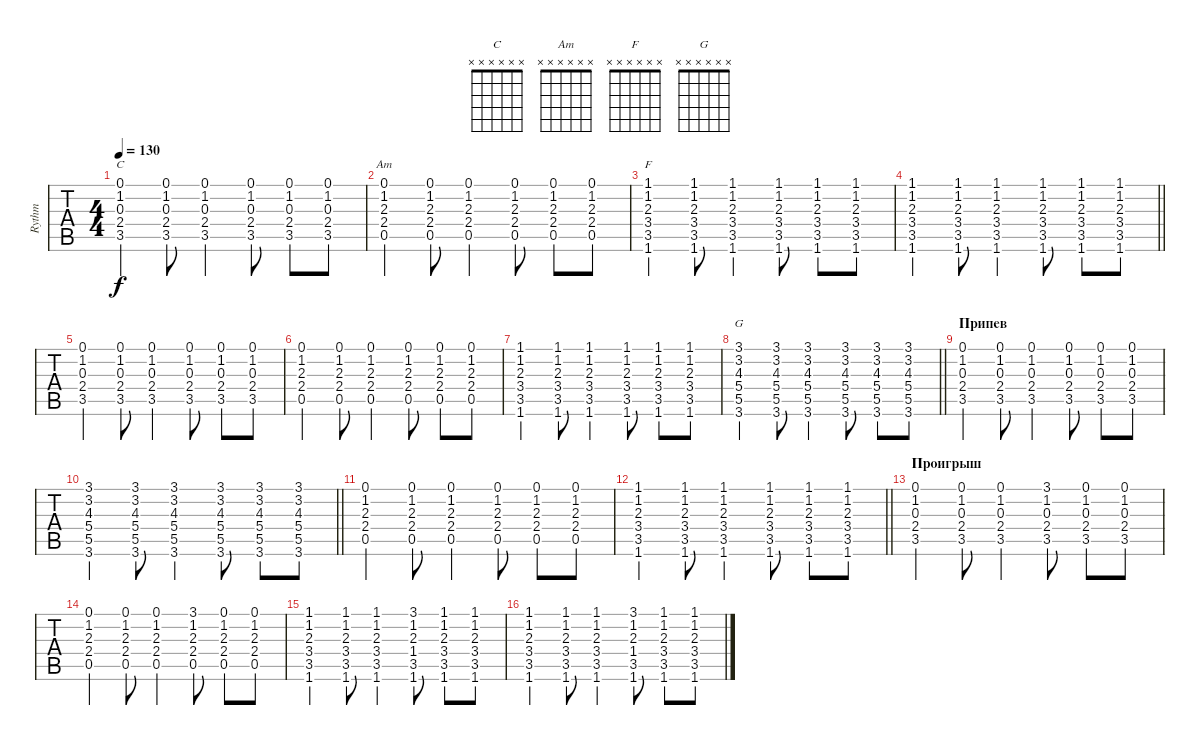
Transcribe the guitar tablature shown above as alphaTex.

\track ("Rythm" "Rythm") {instrument acousticguitarsteel}
\staff {tabs}
\tuning (E4 B3 G3 D3 A2 E2) {hide}
\chord ("C" x x x x x x)
\chord ("Am" x x x x x x)
\chord ("F" x x x x x x)
\chord ("G" x x x x x x)
\ts (4 4)
\tempo 130
\clef g2
\ks c
(0.1 1.2 0.3 2.4 3.5).4{ch "C" dy f} (0.1 1.2 0.3 2.4 3.5).8 (0.1 1.2 0.3 2.4 3.5).4 (0.1 1.2 0.3 2.4 3.5).8 (0.1 1.2 0.3 2.4 3.5).8 (0.1 1.2 0.3 2.4 3.5).8 |
(0.1 1.2 2.3 2.4 0.5).4{ch "Am"} (0.1 1.2 2.3 2.4 0.5).8 (0.1 1.2 2.3 2.4 0.5).4 (0.1 1.2 2.3 2.4 0.5).8 (0.1 1.2 2.3 2.4 0.5).8 (0.1 1.2 2.3 2.4 0.5).8 |
(1.1 1.2 2.3 3.4 3.5 1.6).4{ch "F"} (1.1 1.2 2.3 3.4 3.5 1.6).8 (1.1 1.2 2.3 3.4 3.5 1.6).4 (1.1 1.2 2.3 3.4 3.5 1.6).8 (1.1 1.2 2.3 3.4 3.5 1.6).8 (1.1 1.2 2.3 3.4 3.5 1.6).8 |
\barLineRight lightlight
(1.1 1.2 2.3 3.4 3.5 1.6).4 (1.1 1.2 2.3 3.4 3.5 1.6).8 (1.1 1.2 2.3 3.4 3.5 1.6).4 (1.1 1.2 2.3 3.4 3.5 1.6).8 (1.1 1.2 2.3 3.4 3.5 1.6).8 (1.1 1.2 2.3 3.4 3.5 1.6).8 |
(0.1 1.2 0.3 2.4 3.5).4 (0.1 1.2 0.3 2.4 3.5).8 (0.1 1.2 0.3 2.4 3.5).4 (0.1 1.2 0.3 2.4 3.5).8 (0.1 1.2 0.3 2.4 3.5).8 (0.1 1.2 0.3 2.4 3.5).8 |
(0.1 1.2 2.3 2.4 0.5).4 (0.1 1.2 2.3 2.4 0.5).8 (0.1 1.2 2.3 2.4 0.5).4 (0.1 1.2 2.3 2.4 0.5).8 (0.1 1.2 2.3 2.4 0.5).8 (0.1 1.2 2.3 2.4 0.5).8 |
(1.1 1.2 2.3 3.4 3.5 1.6).4 (1.1 1.2 2.3 3.4 3.5 1.6).8 (1.1 1.2 2.3 3.4 3.5 1.6).4 (1.1 1.2 2.3 3.4 3.5 1.6).8 (1.1 1.2 2.3 3.4 3.5 1.6).8 (1.1 1.2 2.3 3.4 3.5 1.6).8 |
\barLineRight lightlight
(3.1 3.2 4.3 5.4 5.5 3.6).4{ch "G"} (3.1 3.2 4.3 5.4 5.5 3.6).8 (3.1 3.2 4.3 5.4 5.5 3.6).4 (3.1 3.2 4.3 5.4 5.5 3.6).8 (3.1 3.2 4.3 5.4 5.5 3.6).8 (3.1 3.2 4.3 5.4 5.5 3.6).8 |
\section ("" "Припев")
(0.1 1.2 0.3 2.4 3.5).4 (0.1 1.2 0.3 2.4 3.5).8 (0.1 1.2 0.3 2.4 3.5).4 (0.1 1.2 0.3 2.4 3.5).8 (0.1 1.2 0.3 2.4 3.5).8 (0.1 1.2 0.3 2.4 3.5).8 |
\barLineRight lightlight
(3.1 3.2 4.3 5.4 5.5 3.6).4 (3.1 3.2 4.3 5.4 5.5 3.6).8 (3.1 3.2 4.3 5.4 5.5 3.6).4 (3.1 3.2 4.3 5.4 5.5 3.6).8 (3.1 3.2 4.3 5.4 5.5 3.6).8 (3.1 3.2 4.3 5.4 5.5 3.6).8 |
(0.1 1.2 2.3 2.4 0.5).4 (0.1 1.2 2.3 2.4 0.5).8 (0.1 1.2 2.3 2.4 0.5).4 (0.1 1.2 2.3 2.4 0.5).8 (0.1 1.2 2.3 2.4 0.5).8 (0.1 1.2 2.3 2.4 0.5).8 |
\barLineRight lightlight
(1.1 1.2 2.3 3.4 3.5 1.6).4 (1.1 1.2 2.3 3.4 3.5 1.6).8 (1.1 1.2 2.3 3.4 3.5 1.6).4 (1.1 1.2 2.3 3.4 3.5 1.6).8 (1.1 1.2 2.3 3.4 3.5 1.6).8 (1.1 1.2 2.3 3.4 3.5 1.6).8 |
\section ("" "Проигрыш")
(0.1 1.2 0.3 2.4 3.5).4 (0.1 1.2 0.3 2.4 3.5).8 (0.1 1.2 0.3 2.4 3.5).4 (3.1 1.2 0.3 2.4 3.5).8 (0.1 1.2 0.3 2.4 3.5).8 (0.1 1.2 0.3 2.4 3.5).8 |
(0.1 1.2 2.3 2.4 0.5).4 (0.1 1.2 2.3 2.4 0.5).8 (0.1 1.2 2.3 2.4 0.5).4 (3.1 1.2 2.3 2.4 0.5).8 (0.1 1.2 2.3 2.4 0.5).8 (0.1 1.2 2.3 2.4 0.5).8 |
(1.1 1.2 2.3 3.4 3.5 1.6).4 (1.1 1.2 2.3 3.4 3.5 1.6).8 (1.1 1.2 2.3 3.4 3.5 1.6).4 (3.1 1.2 2.3 1.4 3.5 1.6).8 (1.1 1.2 2.3 3.4 3.5 1.6).8 (1.1 1.2 2.3 3.4 3.5 1.6).8 |
(1.1 1.2 2.3 3.4 3.5 1.6).4 (1.1 1.2 2.3 3.4 3.5 1.6).8 (1.1 1.2 2.3 3.4 3.5 1.6).4 (3.1 1.2 2.3 1.4 3.5 1.6).8 (1.1 1.2 2.3 3.4 3.5 1.6).8 (1.1 1.2 2.3 3.4 3.5 1.6).8
